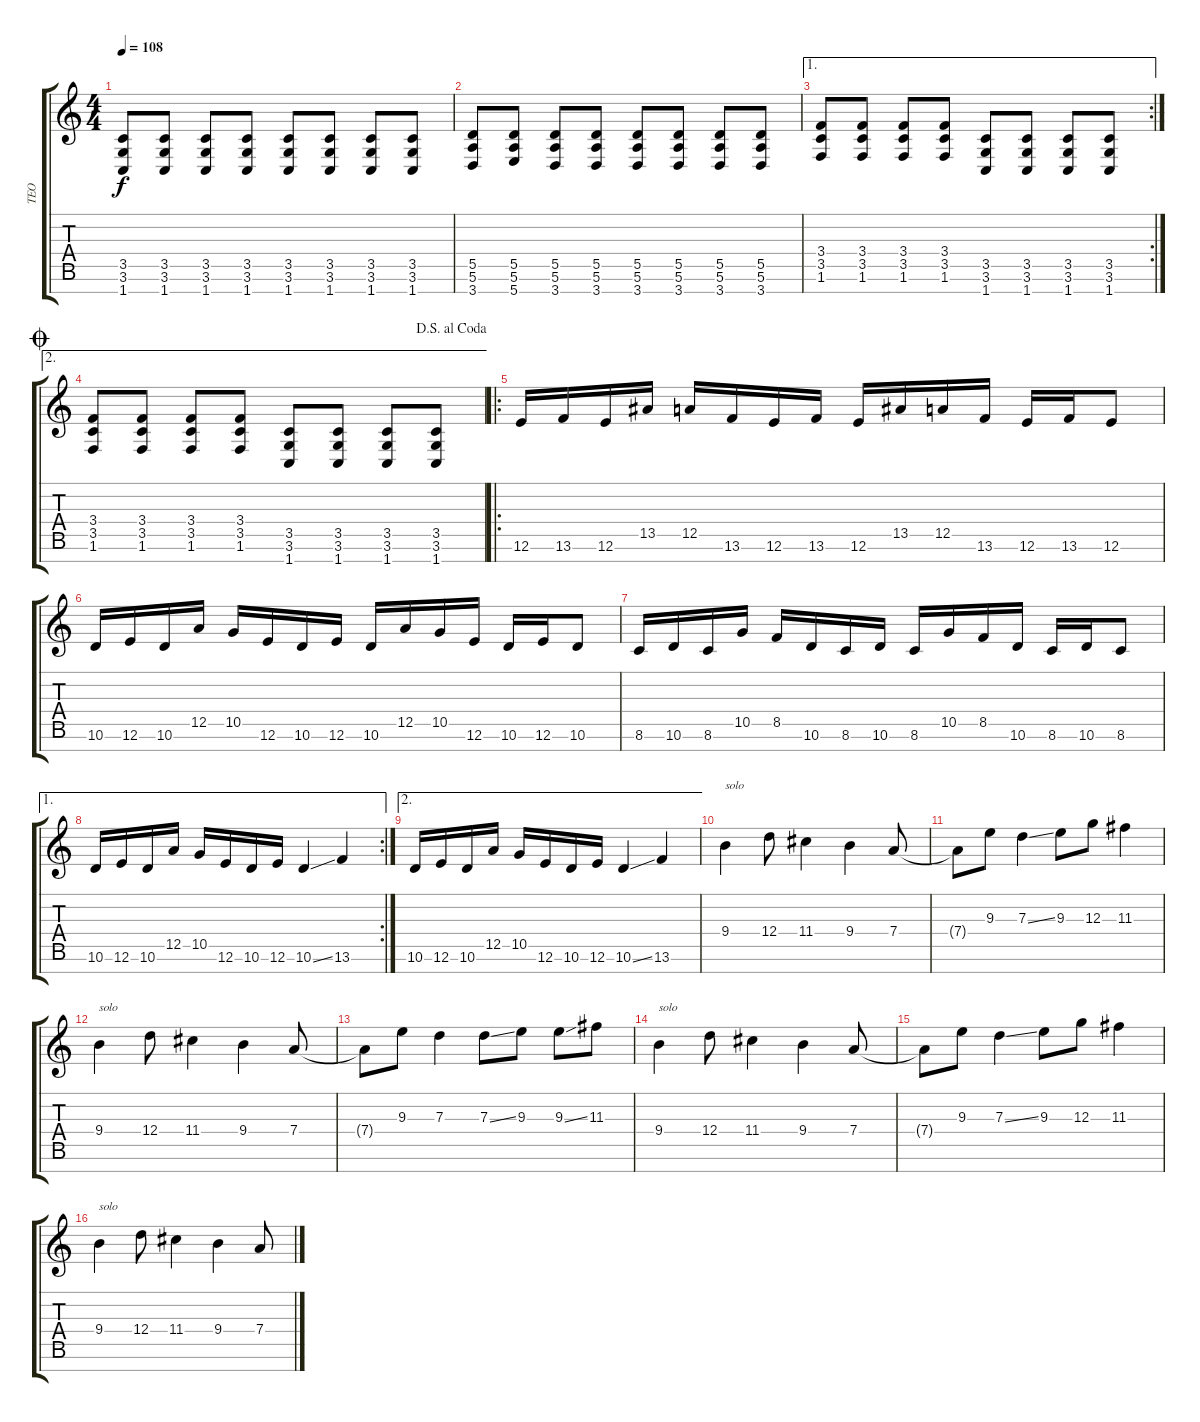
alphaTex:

\track ("TEO" "TEO") {instrument distortionguitar}
\staff {score tabs}
\tuning (E4 B3 G3 D3 A2 E2 B1) {hide}
\ts (4 4)
\tempo 108
\clef g2
\ks c
(3.5 3.6 1.7).8{dy f} (3.5 3.6 1.7).8 (3.5 3.6 1.7).8 (3.5 3.6 1.7).8 (3.5 3.6 1.7).8 (3.5 3.6 1.7).8 (3.5 3.6 1.7).8 (3.5 3.6 1.7).8 |
(5.5 5.6 3.7).8 (5.5 5.6 5.7).8 (5.5 5.6 3.7).8 (5.5 5.6 3.7).8 (5.5 5.6 3.7).8 (5.5 5.6 3.7).8 (5.5 5.6 3.7).8 (5.5 5.6 3.7).8 |
\ae 1
\rc 2
(3.4 3.5 1.6).8 (3.4 3.5 1.6).8 (3.4 3.5 1.6).8 (3.4 3.5 1.6).8 (3.5 3.6 1.7).8 (3.5 3.6 1.7).8 (3.5 3.6 1.7).8 (3.5 3.6 1.7).8 |
\ae 2
\jump coda
\jump dalsegnoalcoda
(3.4 3.5 1.6).8 (3.4 3.5 1.6).8 (3.4 3.5 1.6).8 (3.4 3.5 1.6).8 (3.5 3.6 1.7).8 (3.5 3.6 1.7).8 (3.5 3.6 1.7).8 (3.5 3.6 1.7).8 |
\ro
12.6.16 13.6.16 12.6.16 13.5.16 12.5.16 13.6.16 12.6.16 13.6.16 12.6.16 13.5.16 12.5.16 13.6.16 12.6.16 13.6.16 12.6.8 |
10.6.16 12.6.16 10.6.16 12.5.16 10.5.16 12.6.16 10.6.16 12.6.16 10.6.16 12.5.16 10.5.16 12.6.16 10.6.16 12.6.16 10.6.8 |
8.6.16 10.6.16 8.6.16 10.5.16 8.5.16 10.6.16 8.6.16 10.6.16 8.6.16 10.5.16 8.5.16 10.6.16 8.6.16 10.6.16 8.6.8 |
\ae 1
\rc 2
10.6.16 12.6.16 10.6.16 12.5.16 10.5.16 12.6.16 10.6.16 12.6.16 10.6{ss}.4 13.6.4 |
\ae 2
10.6.16 12.6.16 10.6.16 12.5.16 10.5.16 12.6.16 10.6.16 12.6.16 10.6{ss}.4 13.6.4 |
9.4.4{txt "solo"} 12.4.8 11.4.4 9.4.4 7.4.8 |
7.4{t}.8 9.3.8 7.3{ss}.4 9.3.8 12.3.8 11.3.4 |
9.4.4{txt "solo"} 12.4.8 11.4.4 9.4.4 7.4.8 |
7.4{t}.8 9.3.8 7.3.4 7.3{ss}.8 9.3.8 9.3{ss}.8 11.3.8 |
9.4.4{txt "solo"} 12.4.8 11.4.4 9.4.4 7.4.8 |
7.4{t}.8 9.3.8 7.3{ss}.4 9.3.8 12.3.8 11.3.4 |
9.4.4{txt "solo"} 12.4.8 11.4.4 9.4.4 7.4.8
